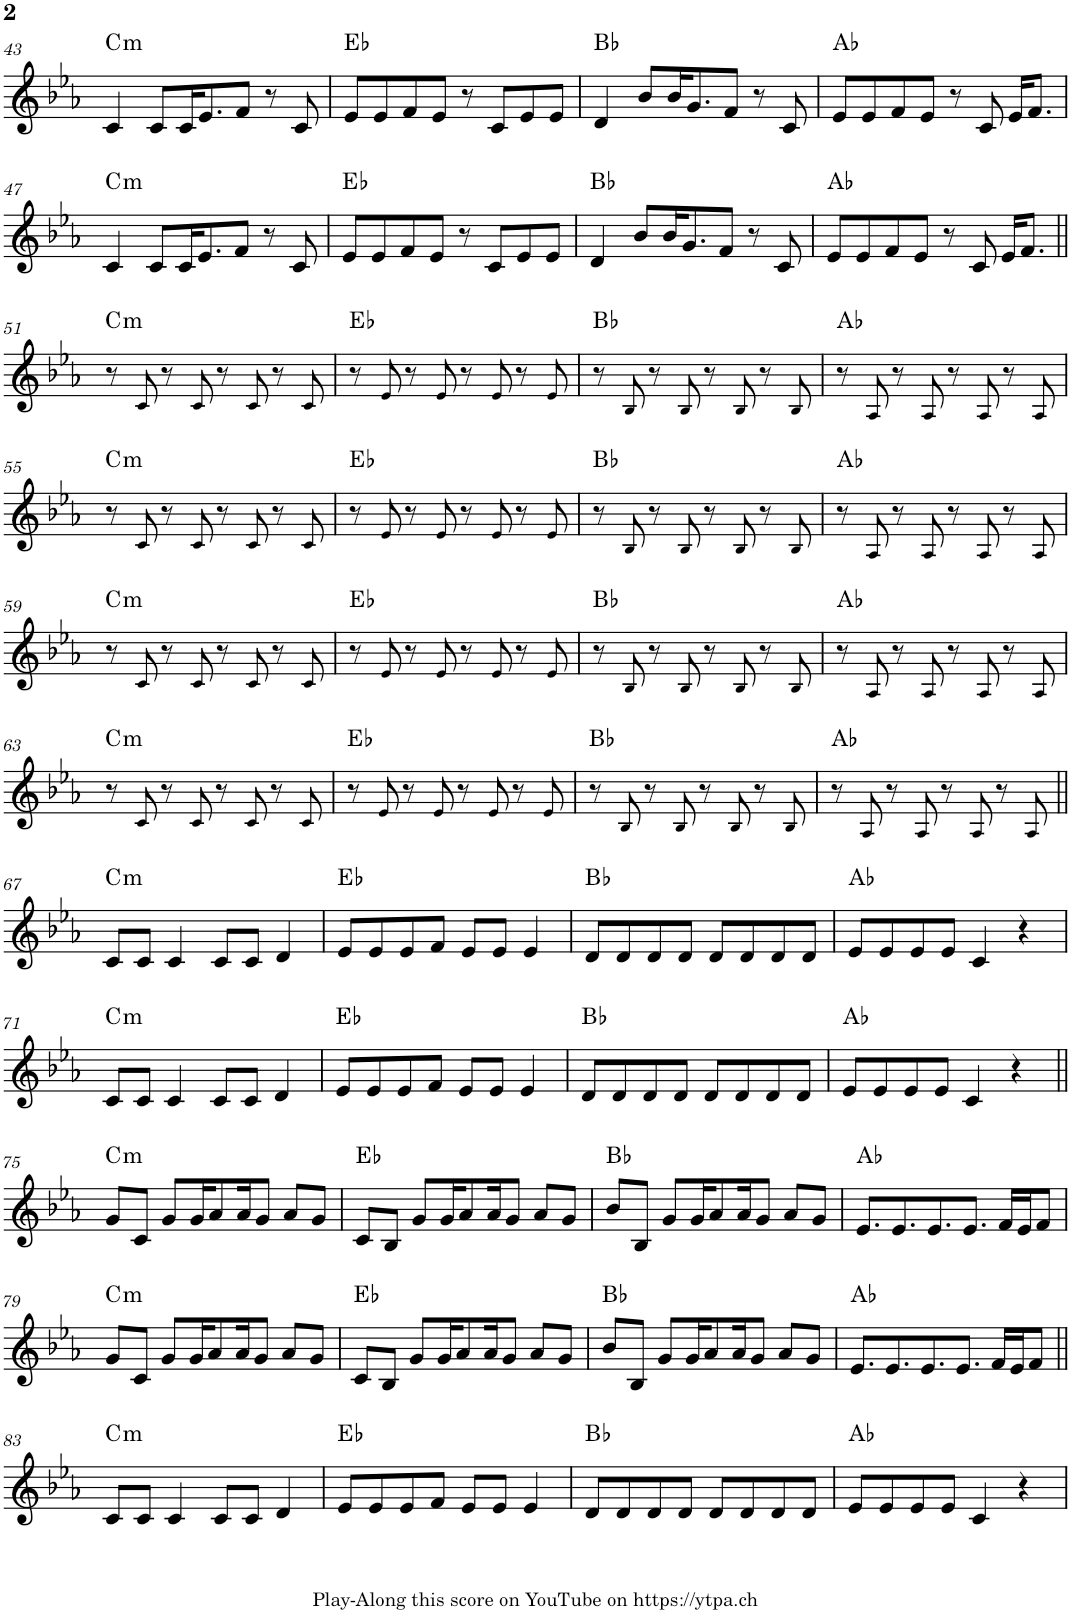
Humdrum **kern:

**kern	**harte
*part1	*part1
*staff1	*
*I"Piano	*
*I'Pno.	*
!!LO:PB:g=z
*clefG2	*
*k[b-e-a-]	*
*M4/4	*
=43	=43
!	!LO:H:kt=m
4c/	C:min
8c/L	.
16c/K	.
8.e-/	.
8f/J	.
8r	.
8c/	.
=44	=44
8e-/L	Eb:maj
8e-/	.
8f/	.
8e-/J	.
8r	.
8c/L	.
8e-/	.
8e-/J	.
=45	=45
4d/	Bb:maj
8b-/L	.
16b-/K	.
8.g/	.
8f/J	.
8r	.
8c/	.
=46	=46
8e-/L	Ab:maj
8e-/	.
8f/	.
8e-/J	.
8r	.
8c/	.
16e-/KL	.
8.f/J	.
!!LO:LB:g=z
=47	=47
!	!LO:H:kt=m
4c/	C:min
8c/L	.
16c/K	.
8.e-/	.
8f/J	.
8r	.
8c/	.
=48	=48
8e-/L	Eb:maj
8e-/	.
8f/	.
8e-/J	.
8r	.
8c/L	.
8e-/	.
8e-/J	.
=49	=49
4d/	Bb:maj
8b-/L	.
16b-/K	.
8.g/	.
8f/J	.
8r	.
8c/	.
=50	=50
8e-/L	Ab:maj
8e-/	.
8f/	.
8e-/J	.
8r	.
8c/	.
16e-/KL	.
8.f/J	.
!!LO:LB:g=z
=51||	=51||
!	!LO:H:kt=m
8r	C:min
8c!/	.
8r	.
8c!/	.
8r	.
8c!/	.
8r	.
8c!/	.
=52	=52
8r	Eb:maj
8e-!/	.
8r	.
8e-!/	.
8r	.
8e-!/	.
8r	.
8e-!/	.
=53	=53
8r	Bb:maj
8B-!/	.
8r	.
8B-!/	.
8r	.
8B-!/	.
8r	.
8B-!/	.
=54	=54
8r	Ab:maj
8A-!/	.
8r	.
8A-!/	.
8r	.
8A-!/	.
8r	.
8A-!/	.
!!LO:LB:g=z
=55	=55
!	!LO:H:kt=m
8r	C:min
8c!/	.
8r	.
8c!/	.
8r	.
8c!/	.
8r	.
8c!/	.
=56	=56
8r	Eb:maj
8e-!/	.
8r	.
8e-!/	.
8r	.
8e-!/	.
8r	.
8e-!/	.
=57	=57
8r	Bb:maj
8B-!/	.
8r	.
8B-!/	.
8r	.
8B-!/	.
8r	.
8B-!/	.
=58	=58
8r	Ab:maj
8A-!/	.
8r	.
8A-!/	.
8r	.
8A-!/	.
8r	.
8A-!/	.
!!LO:LB:g=z
=59	=59
!	!LO:H:kt=m
8r	C:min
8c!/	.
8r	.
8c!/	.
8r	.
8c!/	.
8r	.
8c!/	.
=60	=60
8r	Eb:maj
8e-!/	.
8r	.
8e-!/	.
8r	.
8e-!/	.
8r	.
8e-!/	.
=61	=61
8r	Bb:maj
8B-!/	.
8r	.
8B-!/	.
8r	.
8B-!/	.
8r	.
8B-!/	.
=62	=62
8r	Ab:maj
8A-!/	.
8r	.
8A-!/	.
8r	.
8A-!/	.
8r	.
8A-!/	.
!!LO:LB:g=z
=63	=63
!	!LO:H:kt=m
8r	C:min
8c!/	.
8r	.
8c!/	.
8r	.
8c!/	.
8r	.
8c!/	.
=64	=64
8r	Eb:maj
8e-!/	.
8r	.
8e-!/	.
8r	.
8e-!/	.
8r	.
8e-!/	.
=65	=65
8r	Bb:maj
8B-!/	.
8r	.
8B-!/	.
8r	.
8B-!/	.
8r	.
8B-!/	.
=66	=66
8r	Ab:maj
8A-!/	.
8r	.
8A-!/	.
8r	.
8A-!/	.
8r	.
8A-!/	.
!!LO:LB:g=z
=67||	=67||
!	!LO:H:kt=m
8c/L	C:min
8c/J	.
4c/	.
8c/L	.
8c/J	.
4d/	.
=68	=68
8e-/L	Eb:maj
8e-/	.
8e-/	.
8f/J	.
8e-/L	.
8e-/J	.
4e-/	.
=69	=69
8d/L	Bb:maj
8d/	.
8d/	.
8d/J	.
8d/L	.
8d/	.
8d/	.
8d/J	.
=70	=70
8e-/L	Ab:maj
8e-/	.
8e-/	.
8e-/J	.
4c/	.
4r	.
!!LO:LB:g=z
=71	=71
!	!LO:H:kt=m
8c/L	C:min
8c/J	.
4c/	.
8c/L	.
8c/J	.
4d/	.
=72	=72
8e-/L	Eb:maj
8e-/	.
8e-/	.
8f/J	.
8e-/L	.
8e-/J	.
4e-/	.
=73	=73
8d/L	Bb:maj
8d/	.
8d/	.
8d/J	.
8d/L	.
8d/	.
8d/	.
8d/J	.
=74	=74
8e-/L	Ab:maj
8e-/	.
8e-/	.
8e-/J	.
4c/	.
4r	.
!!LO:LB:g=z
=75||	=75||
!	!LO:H:kt=m
8g/L	C:min
8c/J	.
8g/L	.
16g/K	.
8a-/	.
16a-/K	.
8g/J	.
8a-/L	.
8g/J	.
=76	=76
8c/L	Eb:maj
8B-/J	.
8g/L	.
16g/K	.
8a-/	.
16a-/K	.
8g/J	.
8a-/L	.
8g/J	.
=77	=77
8b-/L	Bb:maj
8B-/J	.
8g/L	.
16g/K	.
8a-/	.
16a-/K	.
8g/J	.
8a-/L	.
8g/J	.
=78	=78
8.e-/L	Ab:maj
8.e-/	.
8.e-/	.
8.e-/J	.
16f/LL	.
16e-/J	.
8f/J	.
!!LO:LB:g=z
=79	=79
!	!LO:H:kt=m
8g/L	C:min
8c/J	.
8g/L	.
16g/K	.
8a-/	.
16a-/K	.
8g/J	.
8a-/L	.
8g/J	.
=80	=80
8c/L	Eb:maj
8B-/J	.
8g/L	.
16g/K	.
8a-/	.
16a-/K	.
8g/J	.
8a-/L	.
8g/J	.
=81	=81
8b-/L	Bb:maj
8B-/J	.
8g/L	.
16g/K	.
8a-/	.
16a-/K	.
8g/J	.
8a-/L	.
8g/J	.
=82	=82
8.e-/L	Ab:maj
8.e-/	.
8.e-/	.
8.e-/J	.
16f/LL	.
16e-/J	.
8f/J	.
!!LO:LB:g=z
=83||	=83||
!	!LO:H:kt=m
8c/L	C:min
8c/J	.
4c/	.
8c/L	.
8c/J	.
4d/	.
=84	=84
8e-/L	Eb:maj
8e-/	.
8e-/	.
8f/J	.
8e-/L	.
8e-/J	.
4e-/	.
=85	=85
8d/L	Bb:maj
8d/	.
8d/	.
8d/J	.
8d/L	.
8d/	.
8d/	.
8d/J	.
=86	=86
8e-/L	Ab:maj
8e-/	.
8e-/	.
8e-/J	.
4c/	.
4r	.
=	=
*-	*-
